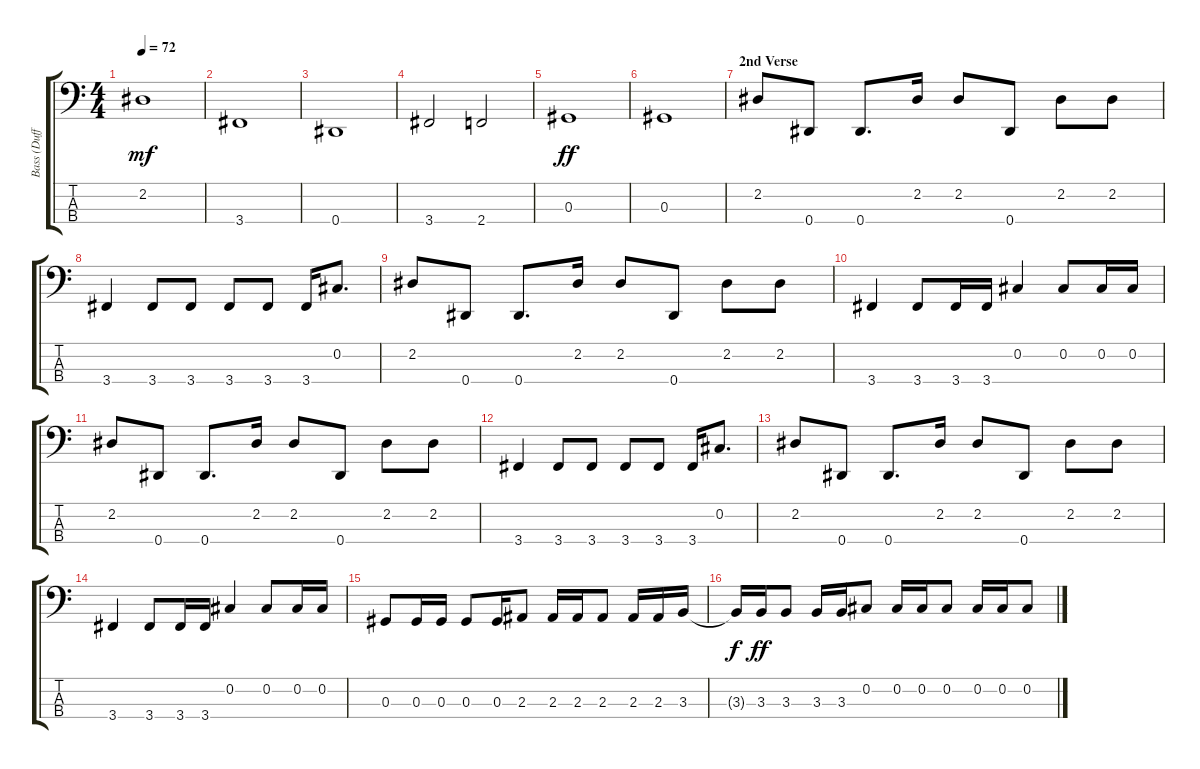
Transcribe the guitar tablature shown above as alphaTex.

\track ("Bass (Duff)" "Bass (Duff") {instrument electricbasspick}
\staff {score tabs}
\tuning (Gb2 Db2 Ab1 Eb1) {hide}
\ts (4 4)
\tempo 72
\clef f4
\ks c
2.2.1{dy mf} |
3.4.1 |
0.4.1 |
3.4.2 2.4.2 |
0.3.1{dy ff} |
0.3.1 |
\section ("" "2nd Verse")
2.2.8 0.4.8 0.4.8{d} 2.2.16 2.2.8 0.4.8 2.2.8 2.2.8 |
3.4.4 3.4.8 3.4.8 3.4.8 3.4.8 3.4.16 0.2.8{d} |
2.2.8 0.4.8 0.4.8{d} 2.2.16 2.2.8 0.4.8 2.2.8 2.2.8 |
3.4.4 3.4.8 3.4.16 3.4.16 0.2.4 0.2.8 0.2.16 0.2.16 |
2.2.8 0.4.8 0.4.8{d} 2.2.16 2.2.8 0.4.8 2.2.8 2.2.8 |
3.4.4 3.4.8 3.4.8 3.4.8 3.4.8 3.4.16 0.2.8{d} |
2.2.8 0.4.8 0.4.8{d} 2.2.16 2.2.8 0.4.8 2.2.8 2.2.8 |
3.4.4 3.4.8 3.4.16 3.4.16 0.2.4 0.2.8 0.2.16 0.2.16 |
0.3.8 0.3.16 0.3.16 0.3.8 0.3.16 2.3.8 2.3.16 2.3.16 2.3.8 2.3.16 2.3.16 3.3.16 |
3.3{t}.16{dy f} 3.3.16{dy ff} 3.3.8 3.3.16 3.3.16 0.2.8 0.2.16 0.2.16 0.2.8 0.2.16 0.2.16 0.2.8
